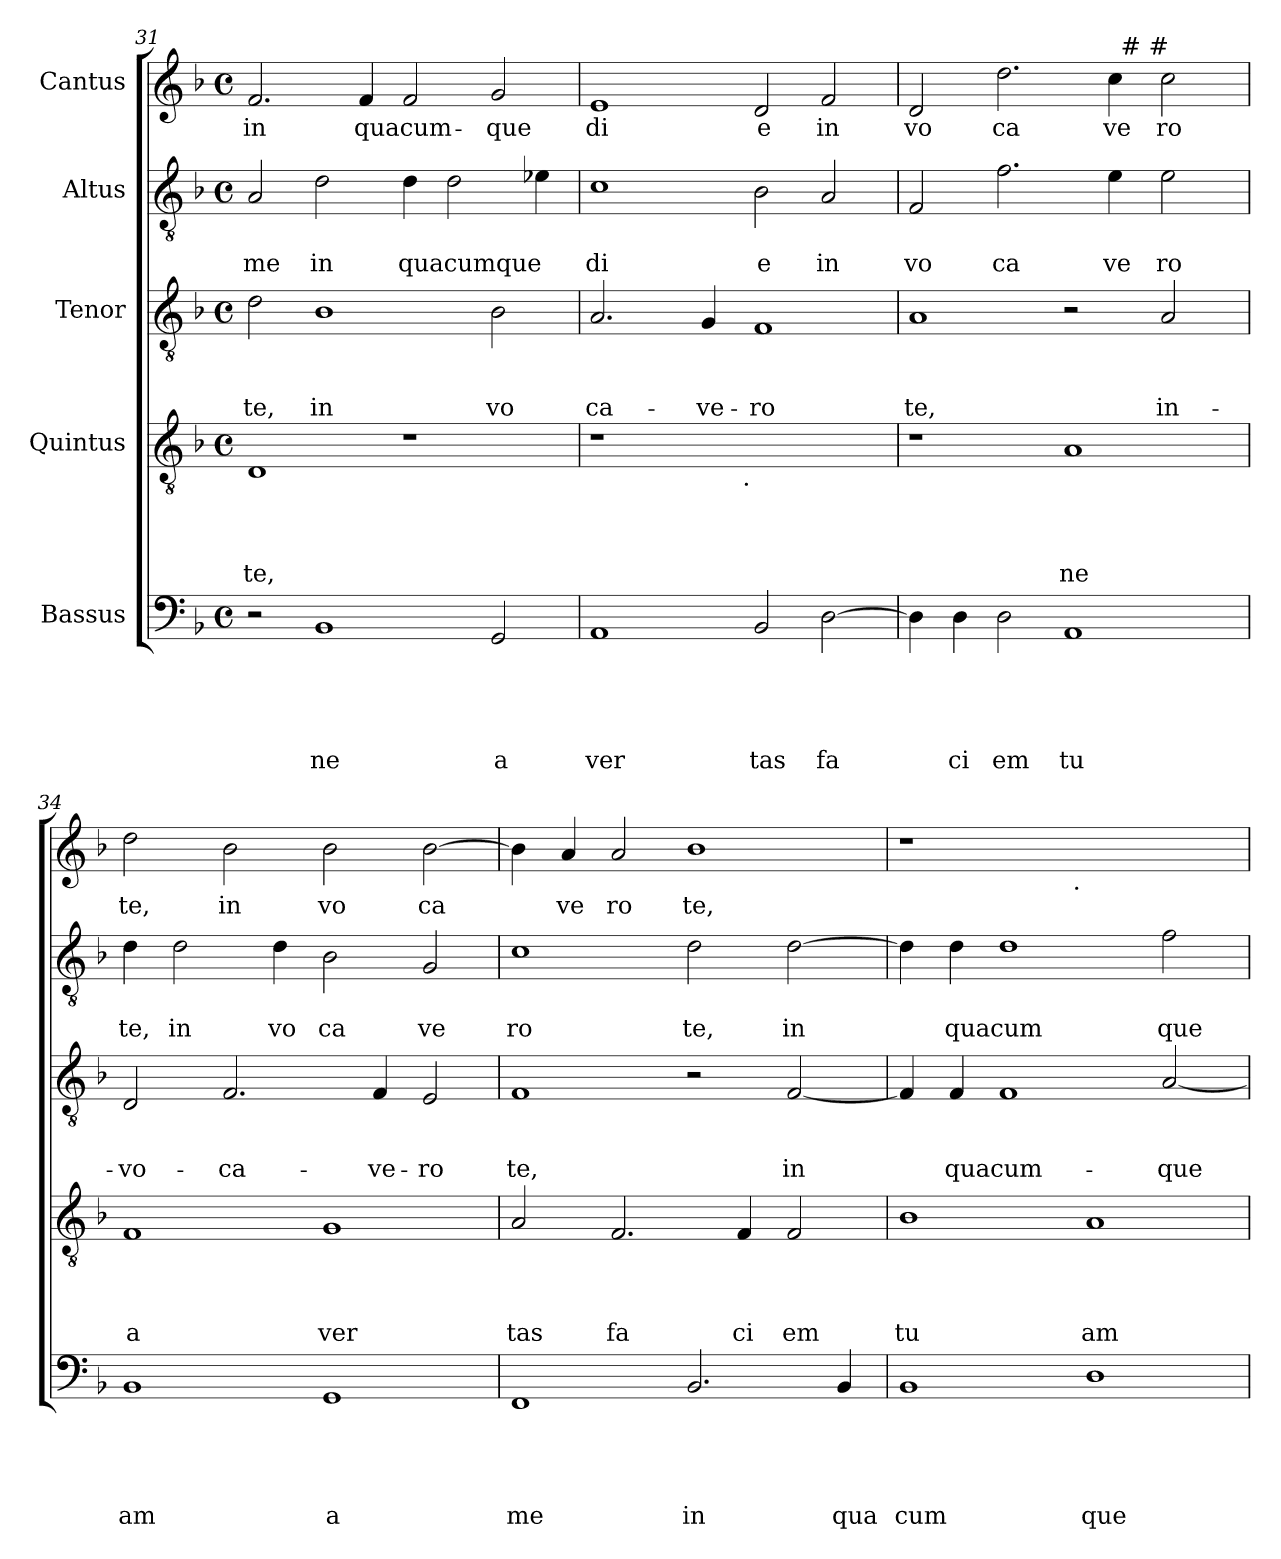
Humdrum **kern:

**kern	**text	**text	**text	**text	**text	**kern	**text	**text	**text	**text	**kern	**text	**text	**text	**kern	**text	**text	**kern	**text
*part5	*part5	*part5	*part5	*part5	*part5	*part4	*part4	*part4	*part4	*part4	*part3	*part3	*part3	*part3	*part2	*part2	*part2	*part1	*part1
*staff5	*staff5	*staff5	*staff5	*staff5	*staff5	*staff4	*staff4	*staff4	*staff4	*staff4	*staff3	*staff3	*staff3	*staff3	*staff2	*staff2	*staff2	*staff1	*staff1
*I"Bassus	*	*	*	*	*	*I"Quintus	*	*	*	*	*I"Tenor	*	*	*	*I"Altus	*	*	*I"Cantus	*
*clefF4	*	*	*	*	*	*clefGv2	*	*	*	*	*clefGv2	*	*	*	*clefGv2	*	*	*clefG2	*
*k[b-]	*	*	*	*	*	*k[b-]	*	*	*	*	*k[b-]	*	*	*	*k[b-]	*	*	*k[b-]	*
*F:	*	*	*	*	*	*F:	*	*	*	*	*F:	*	*	*	*F:	*	*	*F:	*
*M4/4	*	*	*	*	*	*M4/4	*	*	*	*	*M4/4	*	*	*	*M4/4	*	*	*M4/4	*
*met(c)	*	*	*	*	*	*met(c)	*	*	*	*	*met(c)	*	*	*	*met(c)	*	*	*met(c)	*
=31	=31	=31	=31	=31	=31	=31	=31	=31	=31	=31	=31	=31	=31	=31	=31	=31	=31	=31	=31
!	!	!	!	!	!	!	!	!	!	!LO:LY:b	!	!	!	!LO:LY:b	!	!	!LO:LY:b	!	!LO:LY:b
2r	.	.	.	.	.	1D	.	.	.	te,	2d\	.	.	te,	2A/	.	me	2.f/	in
!	!	!	!	!	!LO:LY:b	!	!	!	!	!	!	!	!	!LO:LY:b	!	!	!LO:LY:b	!	!
1BB-	.	.	.	.	ne	.	.	.	.	.	1B-	.	.	in	2d\	.	in	.	.
!	!	!	!	!	!	!	!	!	!	!	!	!	!	!	!	!	!	!	!LO:LY:b
.	.	.	.	.	.	.	.	.	.	.	.	.	.	.	.	.	.	4f/	quacum-
!	!	!	!	!	!	!	!	!	!	!	!	!	!	!	!	!	!LO:LY:b	!	!
.	.	.	.	.	.	1r	.	.	.	.	.	.	.	.	4d\	.	quacumque	2f/	.
.	.	.	.	.	.	.	.	.	.	.	.	.	.	.	2d\	.	.	.	.
!	!	!	!	!	!LO:LY:b	!	!	!	!	!	!	!	!	!LO:LY:b	!	!	!	!	!LO:LY:b
2GG/	.	.	.	.	a	.	.	.	.	.	2B-\	.	.	vo	.	.	.	2g/	-que
.	.	.	.	.	.	.	.	.	.	.	.	.	.	.	4e-X\	.	.	.	.
!!LO:LB:g=z
=32	=32	=32	=32	=32	=32	=32	=32	=32	=32	=32	=32	=32	=32	=32	=32	=32	=32	=32	=32
!	!	!	!	!	!LO:LY:b	!	!	!	!	!	!	!	!	!LO:LY:b	!	!	!LO:LY:b	!	!LO:LY:b
*	*	*	*	*	*	*^	*	*	*	*	*	*	*	*	*	*	*	*	*
1AA	.	.	.	.	ver	1r	2ryy	.	.	.	.	2.A/	.	.	ca-	1c	.	di	1e	di
.	.	.	.	.	.	.	4...ryy	.	.	.	.	.	.	.	.	.	.	.	.	.
!	!	!	!	!	!	!	!	!	!	!	!	!	!	!	!LO:LY:b	!	!	!	!	!
.	.	.	.	.	.	.	.	.	.	.	.	4G/	.	.	-ve-	.	.	.	.	.
!	!	!	!	!	!	!	!LO:TX:b:t=.	!	!	!	!	!	!	!	!	!	!	!	!	!
.	.	.	.	.	.	.	1ryy	.	.	.	.	.	.	.	.	.	.	.	.	.
!	!	!	!	!	!LO:LY:b	!	!	!	!	!	!	!	!	!	!LO:LY:b	!	!	!LO:LY:b	!	!LO:LY:b
2BB-/	.	.	.	.	tas	1ryy	.	.	.	.	.	1F	.	.	-ro	2B-\	.	e	2d/	e
!	!	!	!	!	!LO:LY:b	!	!	!	!	!	!	!	!	!	!	!	!	!LO:LY:b	!	!LO:LY:b
[>2D\	.	.	.	.	fa	.	.	.	.	.	.	.	.	.	.	2A/	.	in	2f/	in
.	.	.	.	.	.	.	32ryy	.	.	.	.	.	.	.	.	.	.	.	.	.
=33	=33	=33	=33	=33	=33	=33	=33	=33	=33	=33	=33	=33	=33	=33	=33	=33	=33	=33	=33	=33
!	!	!	!	!	!	!	!	!	!	!	!	!	!	!	!LO:LY:b	!	!	!LO:LY:b	!	!LO:LY:b
*	*	*	*	*	*	*v	*v	*	*	*	*	*	*	*	*	*	*	*	*^	*
4D\]	.	.	.	.	.	1r	.	.	.	.	1A	.	.	te,	2F/	.	vo	2d/	1ryy	vo
!	!	!	!	!	!LO:LY:b	!	!	!	!	!	!	!	!	!	!	!	!	!	!	!
4D\	.	.	.	.	ci	.	.	.	.	.	.	.	.	.	.	.	.	.	.	.
!	!	!	!	!	!LO:LY:b	!	!	!	!	!	!	!	!	!	!	!	!LO:LY:b	!	!	!LO:LY:b
2D\	.	.	.	.	em	.	.	.	.	.	.	.	.	.	2.f\	.	ca	2.dd\	.	ca
!	!	!	!	!	!LO:LY:b	!	!	!	!	!LO:LY:b	!	!	!	!	!	!	!	!	!	!
1AA	.	.	.	.	tu	1A	.	.	.	ne	2r	.	.	.	.	.	.	.	4ryy	.
!	!	!	!	!	!	!	!	!	!	!	!	!	!	!	!	!	!LO:LY:b	!	!	!LO:LY:b
.	.	.	.	.	.	.	.	.	.	.	.	.	.	.	4e\	.	ve	4cc\	32ryy	ve
!	!	!	!	!	!	!	!	!	!	!	!	!	!	!	!	!	!	!	!LO:TX:a:t=# #	!
.	.	.	.	.	.	.	.	.	.	.	.	.	.	.	.	.	.	.	2ryy	.
!	!	!	!	!	!	!	!	!	!	!	!	!	!	!LO:LY:b	!	!	!LO:LY:b	!	!	!LO:LY:b
.	.	.	.	.	.	.	.	.	.	.	2A/	.	.	in-	2e\	.	ro	2cc\	.	ro
.	.	.	.	.	.	.	.	.	.	.	.	.	.	.	.	.	.	.	8..ryy	.
=34	=34	=34	=34	=34	=34	=34	=34	=34	=34	=34	=34	=34	=34	=34	=34	=34	=34	=34	=34	=34
!	!	!	!	!	!LO:LY:b	!	!	!	!	!LO:LY:b	!	!	!	!LO:LY:b	!	!	!LO:LY:b	!	!	!LO:LY:b
*	*	*	*	*	*	*	*	*	*	*	*	*	*	*	*	*	*	*v	*v	*
1BB-	.	.	.	.	am	1F	.	.	.	a	2D/	.	.	-vo-	4d\	.	te,	2dd\	te,
!	!	!	!	!	!	!	!	!	!	!	!	!	!	!	!	!	!LO:LY:b	!	!
.	.	.	.	.	.	.	.	.	.	.	.	.	.	.	2d\	.	in	.	.
!	!	!	!	!	!	!	!	!	!	!	!	!	!	!LO:LY:b	!	!	!	!	!LO:LY:b
.	.	.	.	.	.	.	.	.	.	.	2.F/	.	.	-ca-	.	.	.	2b-\	in
!	!	!	!	!	!	!	!	!	!	!	!	!	!	!	!	!	!LO:LY:b	!	!
.	.	.	.	.	.	.	.	.	.	.	.	.	.	.	4d\	.	vo	.	.
!	!	!	!	!	!LO:LY:b	!	!	!	!	!LO:LY:b	!	!	!	!	!	!	!LO:LY:b	!	!LO:LY:b
1GG	.	.	.	.	a	1G	.	.	.	ver	.	.	.	.	2B-\	.	ca	2b-\	vo
!	!	!	!	!	!	!	!	!	!	!	!	!	!	!LO:LY:b	!	!	!	!	!
.	.	.	.	.	.	.	.	.	.	.	4F/	.	.	-ve-	.	.	.	.	.
!	!	!	!	!	!	!	!	!	!	!	!	!	!	!LO:LY:b	!	!	!LO:LY:b	!	!LO:LY:b
.	.	.	.	.	.	.	.	.	.	.	2E/	.	.	-ro	2G/	.	ve	[>2b-\	ca
=35	=35	=35	=35	=35	=35	=35	=35	=35	=35	=35	=35	=35	=35	=35	=35	=35	=35	=35	=35
!	!	!	!	!	!LO:LY:b	!	!	!	!	!LO:LY:b	!	!	!	!LO:LY:b	!	!	!LO:LY:b	!	!
1FF	.	.	.	.	me	2A/	.	.	.	tas	1F	.	.	te,	1c	.	ro	4b-\]	.
!	!	!	!	!	!	!	!	!	!	!	!	!	!	!	!	!	!	!	!LO:LY:b
.	.	.	.	.	.	.	.	.	.	.	.	.	.	.	.	.	.	4a/	ve
!	!	!	!	!	!	!	!	!	!	!LO:LY:b	!	!	!	!	!	!	!	!	!LO:LY:b
.	.	.	.	.	.	2.F/	.	.	.	fa	.	.	.	.	.	.	.	2a/	ro
!	!	!	!	!	!LO:LY:b	!	!	!	!	!	!	!	!	!	!	!	!LO:LY:b	!	!LO:LY:b
2.BB-/	.	.	.	.	in	.	.	.	.	.	2r	.	.	.	2d\	.	te,	1b-	te,
!	!	!	!	!	!	!	!	!	!	!LO:LY:b	!	!	!	!	!	!	!	!	!
.	.	.	.	.	.	4F/	.	.	.	ci	.	.	.	.	.	.	.	.	.
!	!	!	!	!	!	!	!	!	!	!LO:LY:b	!	!	!	!LO:LY:b	!	!	!LO:LY:b	!	!
.	.	.	.	.	.	2F/	.	.	.	em	[<2F/	.	.	in	[>2d\	.	in	.	.
!	!	!	!	!	!LO:LY:b	!	!	!	!	!	!	!	!	!	!	!	!	!	!
4BB-/	.	.	.	.	qua	.	.	.	.	.	.	.	.	.	.	.	.	.	.
=36	=36	=36	=36	=36	=36	=36	=36	=36	=36	=36	=36	=36	=36	=36	=36	=36	=36	=36	=36
!	!	!	!	!	!LO:LY:b	!	!	!	!	!LO:LY:b	!	!	!	!	!	!	!	!	!
*	*	*	*	*	*	*	*	*	*	*	*	*	*	*	*	*	*	*^	*
1BB-	.	.	.	.	cum	1B-	.	.	.	tu	4F/]	.	.	.	4d\]	.	.	1r	2ryy	.
!	!	!	!	!	!	!	!	!	!	!	!	!	!	!LO:LY:b	!	!	!LO:LY:b	!	!	!
.	.	.	.	.	.	.	.	.	.	.	4F/	.	.	quacum-	4d\	.	quacum	.	.	.
.	.	.	.	.	.	.	.	.	.	.	1F	.	.	.	1d	.	.	.	4...ryy	.
!	!	!	!	!	!	!	!	!	!	!	!	!	!	!	!	!	!	!	!LO:TX:b:t=.	!
.	.	.	.	.	.	.	.	.	.	.	.	.	.	.	.	.	.	.	1ryy	.
!	!	!	!	!	!LO:LY:b	!	!	!	!	!LO:LY:b	!	!	!	!	!	!	!	!	!	!
1D	.	.	.	.	que	1A	.	.	.	am	.	.	.	.	.	.	.	1ryy	.	.
!	!	!	!	!	!	!	!	!	!	!	!	!	!	!LO:LY:b	!	!	!LO:LY:b	!	!	!
.	.	.	.	.	.	.	.	.	.	.	[<2A/	.	.	-que	2f\	.	que	.	.	.
.	.	.	.	.	.	.	.	.	.	.	.	.	.	.	.	.	.	.	32ryy	.
*	*	*	*	*	*	*	*	*	*	*	*	*	*	*	*	*	*	*v	*v	*
=	=	=	=	=	=	=	=	=	=	=	=	=	=	=	=	=	=	=	=
*-	*-	*-	*-	*-	*-	*-	*-	*-	*-	*-	*-	*-	*-	*-	*-	*-	*-	*-	*-
